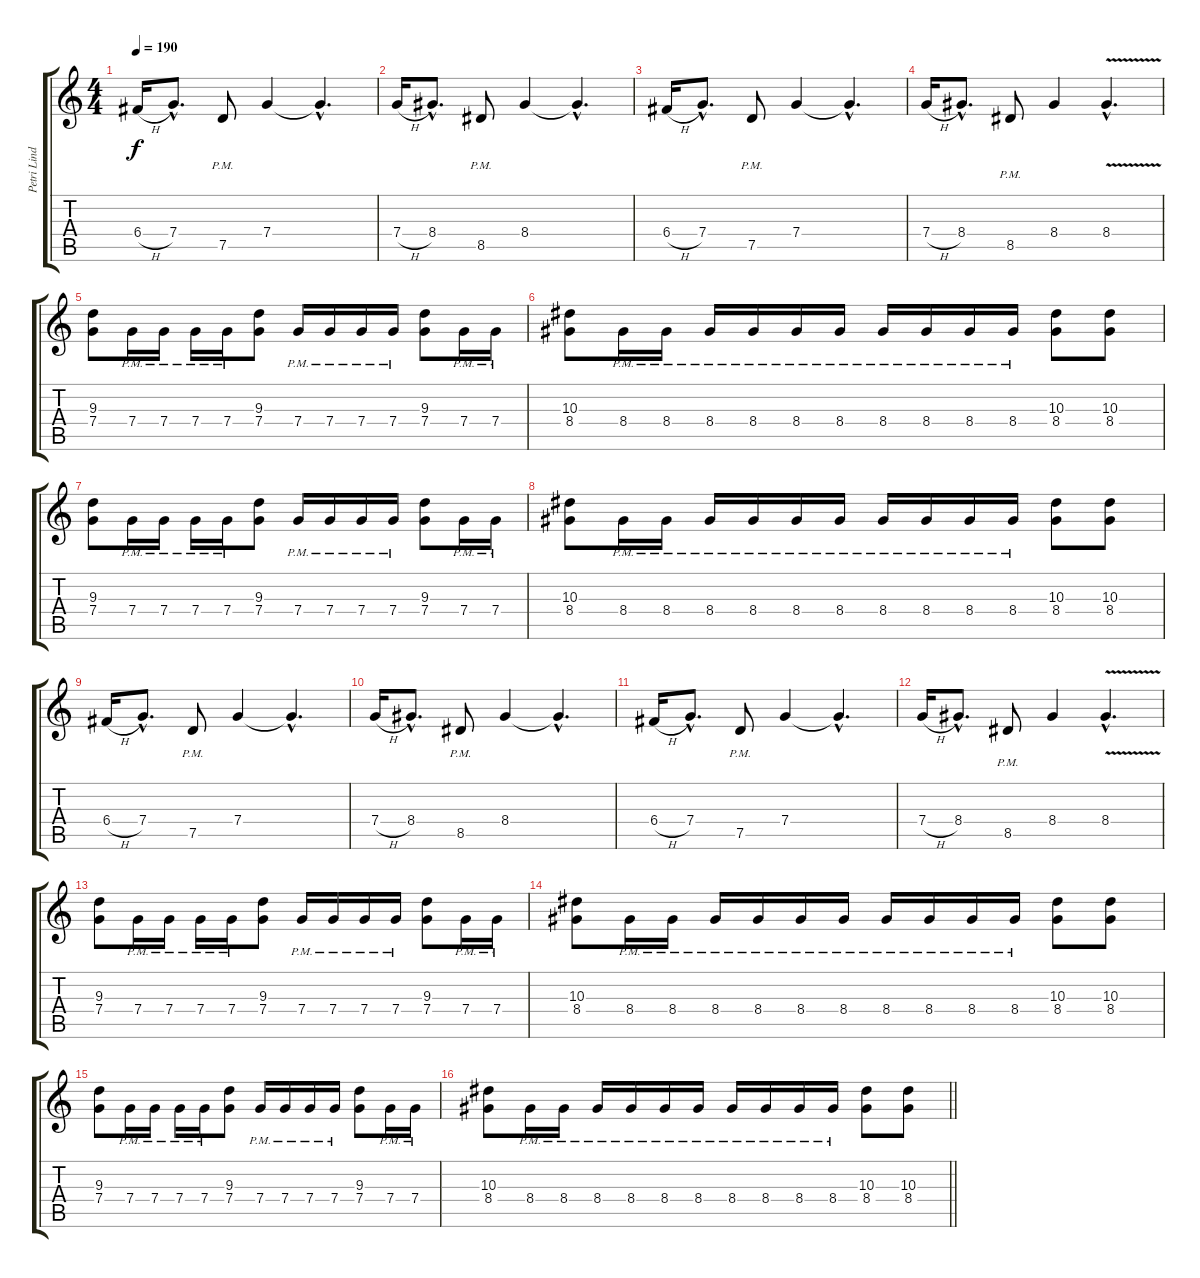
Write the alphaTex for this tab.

\track ("Petri Lindroos" "Petri Lind") {instrument distortionguitar}
\staff {score tabs}
\tuning (D4 A3 F3 C3 G2 D2) {hide}
\ts (4 4)
\tempo 190
\clef g2
\ks c
6.4{h}.16{dy f} 7.4{hac}.8{d} 7.5{pm}.8 7.4.4 7.4{hac t}.4{d} |
7.4{h}.16 8.4{hac}.8{d} 8.5{pm}.8 8.4.4 8.4{hac t}.4{d} |
6.4{h}.16 7.4{hac}.8{d} 7.5{pm}.8 7.4.4 7.4{hac t}.4{d} |
7.4{h}.16 8.4{hac}.8{d} 8.5{pm}.8 8.4.4 8.4{v hac}.4{d} |
(9.3 7.4).8 7.4{pm}.16 7.4{pm}.16 7.4{pm}.16 7.4{pm}.16 (9.3 7.4).8 7.4{pm}.16 7.4{pm}.16 7.4{pm}.16 7.4{pm}.16 (9.3 7.4).8 7.4{pm}.16 7.4{pm}.16 |
(10.3 8.4).8 8.4{pm}.16 8.4{pm}.16 8.4{pm}.16 8.4{pm}.16 8.4{pm}.16 8.4{pm}.16 8.4{pm}.16 8.4{pm}.16 8.4{pm}.16 8.4{pm}.16 (10.3 8.4).8 (10.3 8.4).8 |
(9.3 7.4).8 7.4{pm}.16 7.4{pm}.16 7.4{pm}.16 7.4{pm}.16 (9.3 7.4).8 7.4{pm}.16 7.4{pm}.16 7.4{pm}.16 7.4{pm}.16 (9.3 7.4).8 7.4{pm}.16 7.4{pm}.16 |
(10.3 8.4).8 8.4{pm}.16 8.4{pm}.16 8.4{pm}.16 8.4{pm}.16 8.4{pm}.16 8.4{pm}.16 8.4{pm}.16 8.4{pm}.16 8.4{pm}.16 8.4{pm}.16 (10.3 8.4).8 (10.3 8.4).8 |
6.4{h}.16 7.4{hac}.8{d} 7.5{pm}.8 7.4.4 7.4{hac t}.4{d} |
7.4{h}.16 8.4{hac}.8{d} 8.5{pm}.8 8.4.4 8.4{hac t}.4{d} |
6.4{h}.16 7.4{hac}.8{d} 7.5{pm}.8 7.4.4 7.4{hac t}.4{d} |
7.4{h}.16 8.4{hac}.8{d} 8.5{pm}.8 8.4.4 8.4{v hac}.4{d} |
(9.3 7.4).8 7.4{pm}.16 7.4{pm}.16 7.4{pm}.16 7.4{pm}.16 (9.3 7.4).8 7.4{pm}.16 7.4{pm}.16 7.4{pm}.16 7.4{pm}.16 (9.3 7.4).8 7.4{pm}.16 7.4{pm}.16 |
(10.3 8.4).8 8.4{pm}.16 8.4{pm}.16 8.4{pm}.16 8.4{pm}.16 8.4{pm}.16 8.4{pm}.16 8.4{pm}.16 8.4{pm}.16 8.4{pm}.16 8.4{pm}.16 (10.3 8.4).8 (10.3 8.4).8 |
(9.3 7.4).8 7.4{pm}.16 7.4{pm}.16 7.4{pm}.16 7.4{pm}.16 (9.3 7.4).8 7.4{pm}.16 7.4{pm}.16 7.4{pm}.16 7.4{pm}.16 (9.3 7.4).8 7.4{pm}.16 7.4{pm}.16 |
\barLineRight lightlight
(10.3 8.4).8 8.4{pm}.16 8.4{pm}.16 8.4{pm}.16 8.4{pm}.16 8.4{pm}.16 8.4{pm}.16 8.4{pm}.16 8.4{pm}.16 8.4{pm}.16 8.4{pm}.16 (10.3 8.4).8 (10.3 8.4).8
